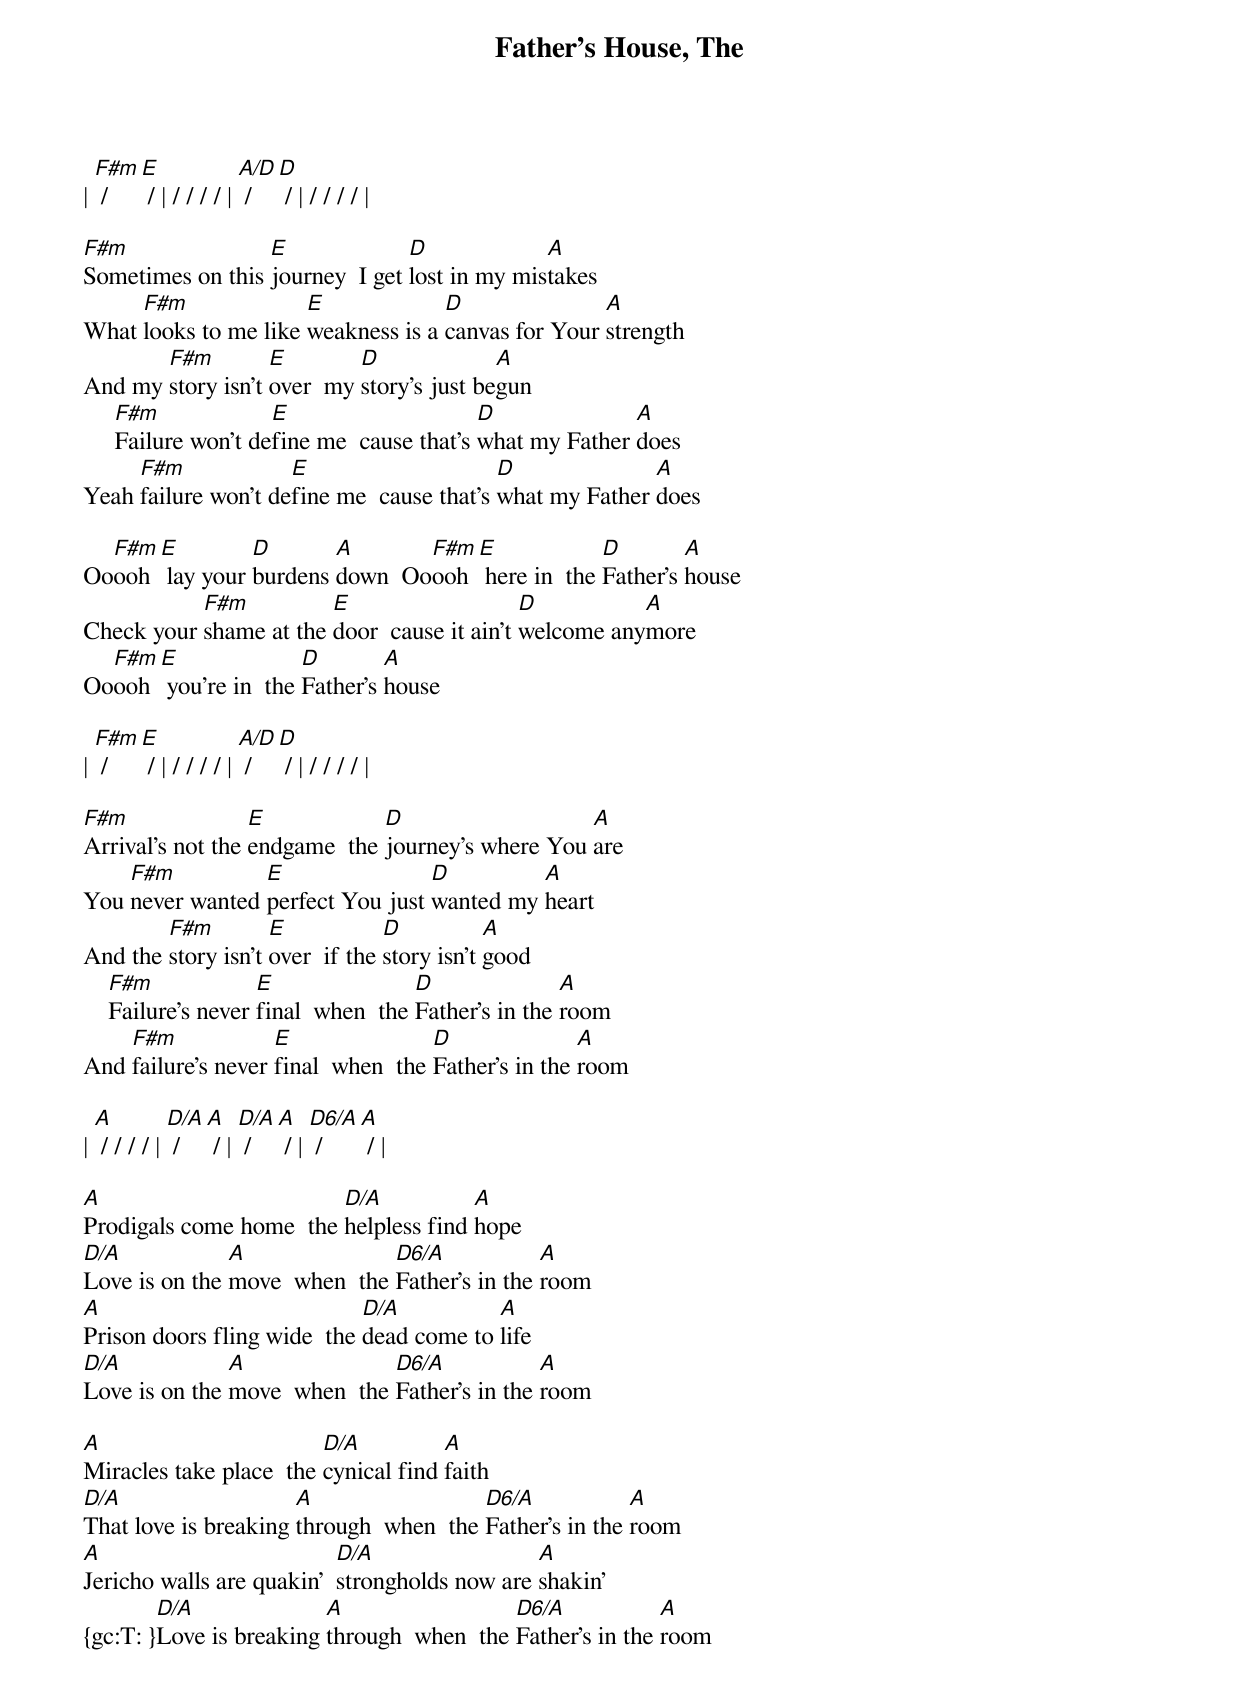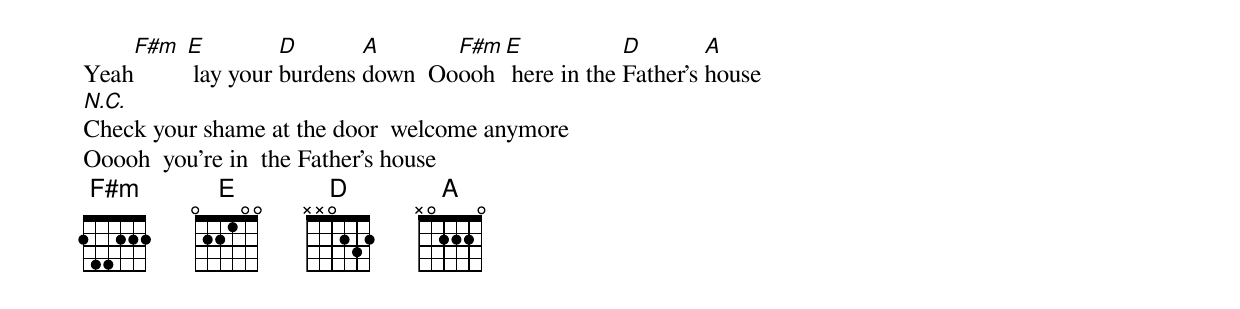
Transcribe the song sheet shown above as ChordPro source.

{title: Father's House, The}
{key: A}
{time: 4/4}
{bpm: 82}
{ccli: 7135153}
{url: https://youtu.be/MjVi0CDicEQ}
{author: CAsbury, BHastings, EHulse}
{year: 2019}
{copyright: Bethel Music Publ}

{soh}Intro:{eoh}
| [F#m] / [E] / | / / / / | [A/D] / [D] / | / / / / |

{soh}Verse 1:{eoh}
[F#m]Sometimes on this [E]journey  I get [D]lost in my mis[A]takes
What [F#m]looks to me like [E]weakness is a [D]canvas for Your [A]strength
And my [F#m]story isn't [E]over  my [D]story's just be[A]gun
     [F#m]Failure won't de[E]fine me  cause that's [D]what my Father [A]does
Yeah [F#m]failure won't de[E]fine me  cause that's [D]what my Father [A]does

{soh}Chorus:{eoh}
Oo[F#m]ooh [E] lay your [D]burdens [A]down  Oo[F#m]ooh [E] here in  the [D]Father's [A]house
Check your [F#m]shame at the [E]door  cause it ain't [D]welcome any[A]more
Oo[F#m]ooh [E] you're in  the [D]Father's [A]house

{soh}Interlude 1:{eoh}
| [F#m] / [E] / | / / / / | [A/D] / [D] / | / / / / |

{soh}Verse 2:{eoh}
[F#m]Arrival's not the [E]endgame  the [D]journey's where You [A]are
You [F#m]never wanted [E]perfect You just [D]wanted my [A]heart
And the [F#m]story isn't [E]over  if the [D]story isn't [A]good
    [F#m]Failure's never [E]final  when  the [D]Father's in the [A]room
And [F#m]failure's never [E]final  when  the [D]Father's in the [A]room

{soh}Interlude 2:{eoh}
| [A] / / / / | [D/A] / [A] / | [D/A] / [A] / | [D6/A] / [A] / |

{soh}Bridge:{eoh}
[A]Prodigals come home  the [D/A]helpless find [A]hope
[D/A]Love is on the [A]move  when  the [D6/A]Father's in the [A]room
[A]Prison doors fling wide  the [D/A]dead come to [A]life
[D/A]Love is on the [A]move  when  the [D6/A]Father's in the [A]room

[A]Miracles take place  the [D/A]cynical find [A]faith
[D/A]That love is breaking [A]through  when  the [D6/A]Father's in the [A]room
[A]Jericho walls are quakin'  [D/A]strongholds now are [A]shakin'
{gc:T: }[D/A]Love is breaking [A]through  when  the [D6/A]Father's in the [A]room

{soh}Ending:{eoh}
Yeah[F#m] [E] lay your [D]burdens [A]down  Oo[F#m]ooh [E] here in the [D]Father's [A]house
[N.C.]Check your shame at the door  welcome anymore
Ooooh  you're in  the Father's house
